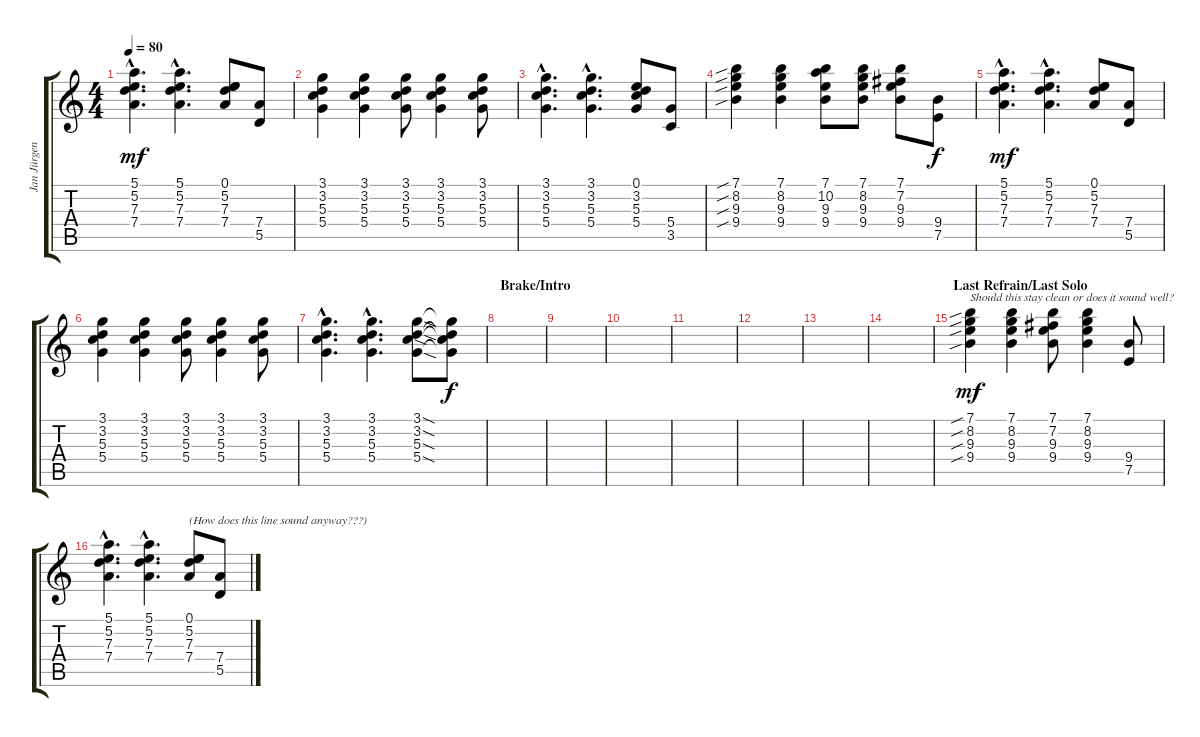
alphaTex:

\track ("Jan Jürgensen" "Jan Jürgen") {instrument electricguitarclean}
\staff {score tabs}
\tuning (E4 B3 G3 D3 A2 E2) {hide}
\ts (4 4)
\tempo 80
\clef g2
\ks c
(5.1{hac} 5.2{hac} 7.3{hac} 7.4{hac}).4{d dy mf} (5.1{hac} 5.2{hac} 7.3{hac} 7.4{hac}).4{d} (0.1 5.2 7.3 7.4).8 (7.4 5.5).8 |
(3.1 3.2 5.3 5.4).4 (3.1 3.2 5.3 5.4).4 (3.1 3.2 5.3 5.4).8 (3.1 3.2 5.3 5.4).4 (3.1 3.2 5.3 5.4).8 |
(3.1{hac} 3.2{hac} 5.3{hac} 5.4{hac}).4{d} (3.1{hac} 3.2{hac} 5.3{hac} 5.4{hac}).4{d} (0.1 3.2 5.3 5.4).8 (5.4 3.5).8 |
(7.1{sib} 8.2{sib} 9.3{sib} 9.4{sib}).4 (7.1 8.2 9.3 9.4).4 (7.1 10.2 9.3 9.4).8 (7.1 8.2 9.3 9.4).8 (7.1 7.2 9.3 9.4).8 (9.4 7.5).8{dy f} |
(5.1{hac} 5.2{hac} 7.3{hac} 7.4{hac}).4{d dy mf} (5.1{hac} 5.2{hac} 7.3{hac} 7.4{hac}).4{d} (0.1 5.2 7.3 7.4).8 (7.4 5.5).8 |
(3.1 3.2 5.3 5.4).4 (3.1 3.2 5.3 5.4).4 (3.1 3.2 5.3 5.4).8 (3.1 3.2 5.3 5.4).4 (3.1 3.2 5.3 5.4).8 |
(3.1{hac} 3.2{hac} 5.3{hac} 5.4{hac}).4{d} (3.1{hac} 3.2{hac} 5.3{hac} 5.4{hac}).4{d} (3.1{sod} 3.2{sod} 5.3{sod} 5.4{sod}).8 (3.1{t} 3.2{t} 5.3{t} 5.4{t}).8{dy f} |
\section ("" "Brake/Intro")
|
|
|
|
|
|
|
\section ("" "Last Refrain/Last Solo")
(7.1{sib} 8.2{sib} 9.3{sib} 9.4{sib}).4{txt "Should this stay clean or does it sound well?" dy mf} (7.1 8.2 9.3 9.4).4 (7.1 7.2 9.3 9.4).8 (7.1 8.2 9.3 9.4).4 (9.4 7.5).8 |
(5.1{hac} 5.2{hac} 7.3{hac} 7.4{hac}).4{d} (5.1{hac} 5.2{hac} 7.3{hac} 7.4{hac}).4{d} (0.1 5.2 7.3 7.4).8{txt "(How does this line sound anyway???)"} (7.4 5.5).8
